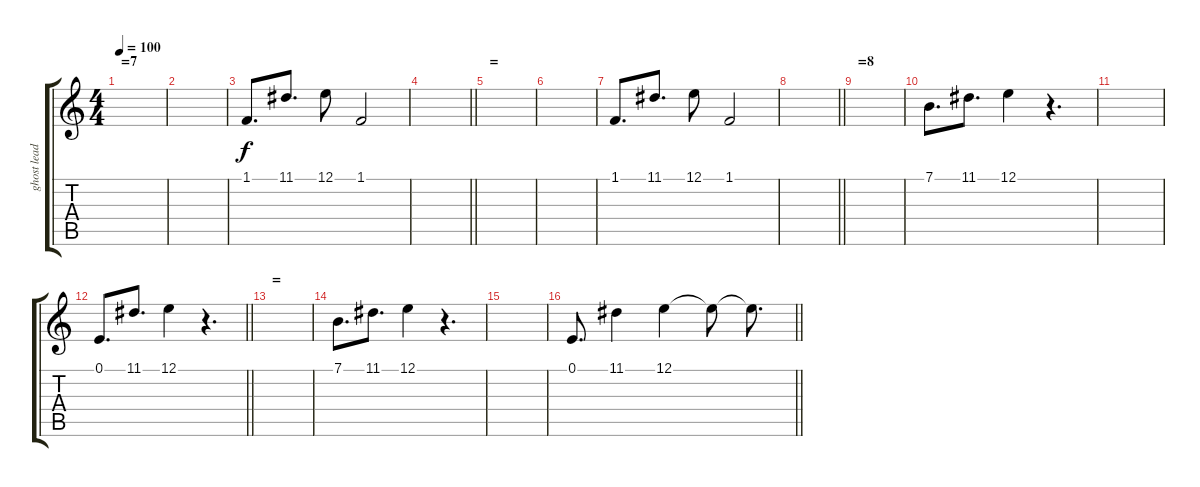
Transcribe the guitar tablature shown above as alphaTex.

\track ("ghost lead 2" "ghost lead") {instrument pad5bowed}
\staff {score tabs}
\tuning (E4 B3 G3 D3 A2 E2) {hide}
\ts (4 4)
\section ("" "=7")
\tempo 100
\clef g2
\ks c
|
|
1.1.8{d} 11.1.8{d} 12.1.8 1.1.2 |
\barLineRight lightlight
|
\section ("" "=")
|
|
1.1.8{d} 11.1.8{d} 12.1.8 1.1.2 |
\barLineRight lightlight
|
\section ("" "=8")
|
7.1.8{d} 11.1.8{d} 12.1.4 r.4{d} |
|
\barLineRight lightlight
0.1.8{d} 11.1.8{d} 12.1.4 r.4{d} |
\section ("" "=")
|
7.1.8{d} 11.1.8{d} 12.1.4 r.4{d} |
|
\barLineRight lightlight
0.1.8{d} 11.1.4 12.1.4 12.1{t}.8 12.1{t}.8{d}
